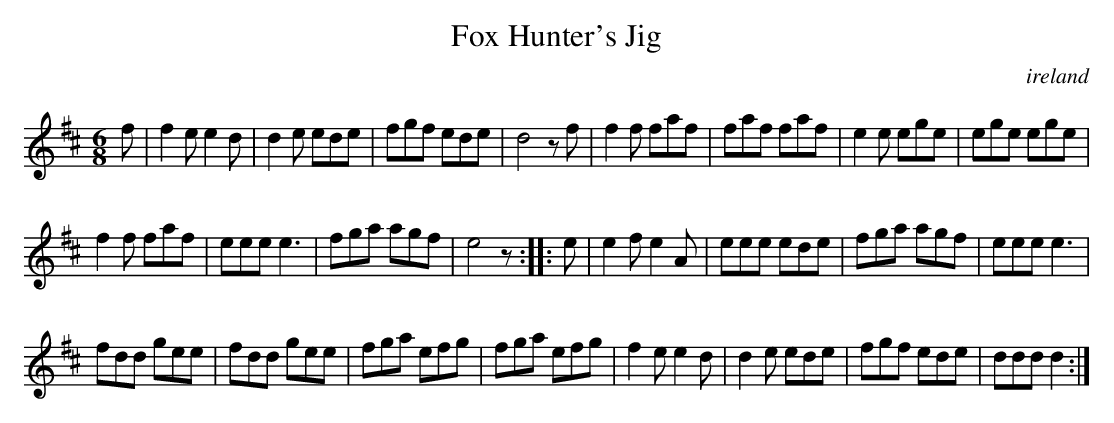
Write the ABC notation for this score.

X:1
T:Fox Hunter's Jig
O:ireland
M:6/8
K:D
f|\
f2e e2d| d2e ede| fgf ede| d4zf|\
f2f faf| faf faf| e2e ege| ege ege|
f2f faf| eee e3| fga agf| e4 z::\
e|\
e2f e2A| eee ede| fga agf| eee e3|
fdd gee| fdd gee| fga efg| fga efg|\
f2e e2d| d2e ede| fgf ede| ddd d2:|
